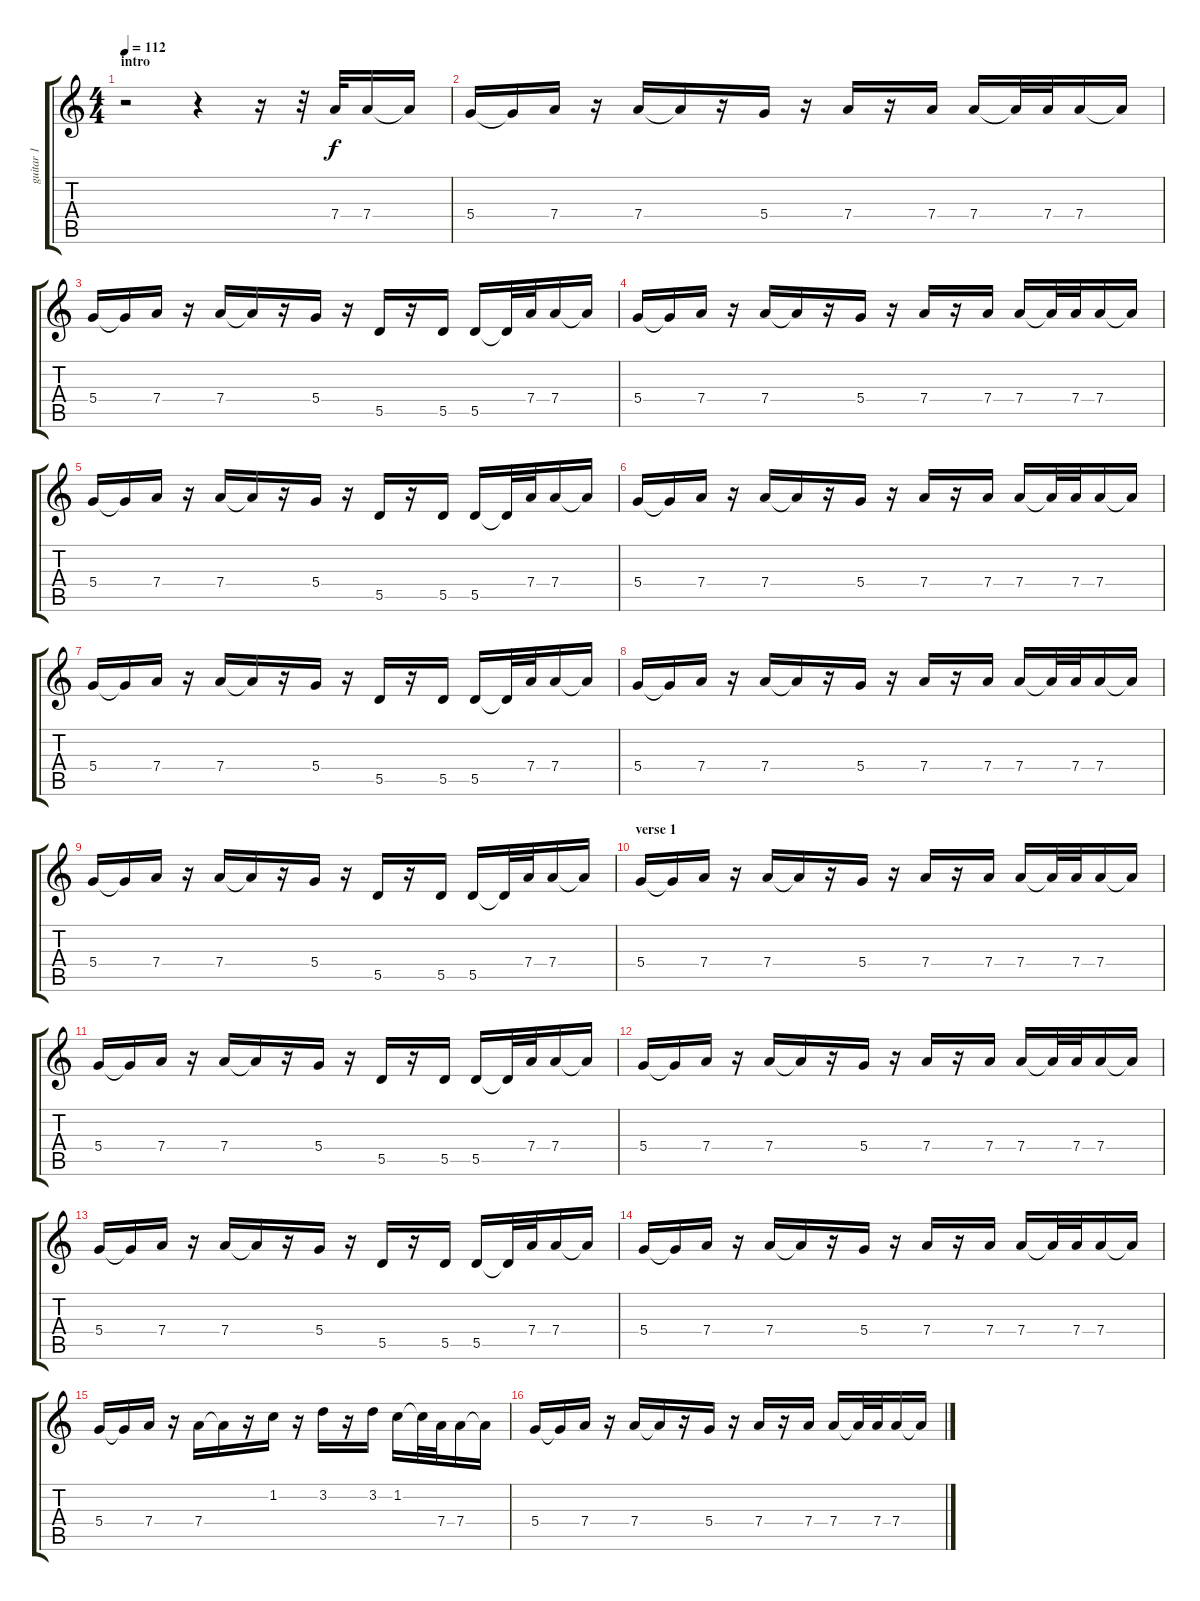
\track ("guitar 1" "guitar 1") {instrument electricguitarmuted}
\staff {score tabs}
\tuning (E4 B3 G3 D3 A2 E2) {hide}
\ts (4 4)
\section ("" "intro")
\tempo 112
\clef g2
\ks c
r.2{dy f instrument electricguitarmuted} r.4 r.16 r.32 7.4.32 7.4.16 7.4{t}.16 |
5.4.16 5.4{t}.16 7.4.16 r.16 7.4.16 7.4{t}.16 r.16 5.4.16 r.16 7.4.16 r.16 7.4.16 7.4.16 7.4{t}.32 7.4.32 7.4.16 7.4{t}.16 |
5.4.16 5.4{t}.16 7.4.16 r.16 7.4.16 7.4{t}.16 r.16 5.4.16 r.16 5.5.16 r.16 5.5.16 5.5.16 5.5{t}.32 7.4.32 7.4.16 7.4{t}.16 |
5.4.16 5.4{t}.16 7.4.16 r.16 7.4.16 7.4{t}.16 r.16 5.4.16 r.16 7.4.16 r.16 7.4.16 7.4.16 7.4{t}.32 7.4.32 7.4.16 7.4{t}.16 |
5.4.16 5.4{t}.16 7.4.16 r.16 7.4.16 7.4{t}.16 r.16 5.4.16 r.16 5.5.16 r.16 5.5.16 5.5.16 5.5{t}.32 7.4.32 7.4.16 7.4{t}.16 |
5.4.16 5.4{t}.16 7.4.16 r.16 7.4.16 7.4{t}.16 r.16 5.4.16 r.16 7.4.16 r.16 7.4.16 7.4.16 7.4{t}.32 7.4.32 7.4.16 7.4{t}.16 |
5.4.16 5.4{t}.16 7.4.16 r.16 7.4.16 7.4{t}.16 r.16 5.4.16 r.16 5.5.16 r.16 5.5.16 5.5.16 5.5{t}.32 7.4.32 7.4.16 7.4{t}.16 |
5.4.16 5.4{t}.16 7.4.16 r.16 7.4.16 7.4{t}.16 r.16 5.4.16 r.16 7.4.16 r.16 7.4.16 7.4.16 7.4{t}.32 7.4.32 7.4.16 7.4{t}.16 |
5.4.16 5.4{t}.16 7.4.16 r.16 7.4.16 7.4{t}.16 r.16 5.4.16 r.16 5.5.16 r.16 5.5.16 5.5.16 5.5{t}.32 7.4.32 7.4.16 7.4{t}.16 |
\section ("" "verse 1")
5.4.16 5.4{t}.16 7.4.16 r.16 7.4.16 7.4{t}.16 r.16 5.4.16 r.16 7.4.16 r.16 7.4.16 7.4.16 7.4{t}.32 7.4.32 7.4.16 7.4{t}.16 |
5.4.16 5.4{t}.16 7.4.16 r.16 7.4.16 7.4{t}.16 r.16 5.4.16 r.16 5.5.16 r.16 5.5.16 5.5.16 5.5{t}.32 7.4.32 7.4.16 7.4{t}.16 |
5.4.16 5.4{t}.16 7.4.16 r.16 7.4.16 7.4{t}.16 r.16 5.4.16 r.16 7.4.16 r.16 7.4.16 7.4.16 7.4{t}.32 7.4.32 7.4.16 7.4{t}.16 |
5.4.16 5.4{t}.16 7.4.16 r.16 7.4.16 7.4{t}.16 r.16 5.4.16 r.16 5.5.16 r.16 5.5.16 5.5.16 5.5{t}.32 7.4.32 7.4.16 7.4{t}.16 |
5.4.16 5.4{t}.16 7.4.16 r.16 7.4.16 7.4{t}.16 r.16 5.4.16 r.16 7.4.16 r.16 7.4.16 7.4.16 7.4{t}.32 7.4.32 7.4.16 7.4{t}.16 |
5.4.16 5.4{t}.16 7.4.16 r.16 7.4.16 7.4{t}.16 r.16 1.2.16 r.16 3.2.16 r.16 3.2.16 1.2.16 1.2{t}.32 7.4.32 7.4.16 7.4{t}.16 |
5.4.16 5.4{t}.16 7.4.16 r.16 7.4.16 7.4{t}.16 r.16 5.4.16 r.16 7.4.16 r.16 7.4.16 7.4.16 7.4{t}.32 7.4.32 7.4.16 7.4{t}.16
